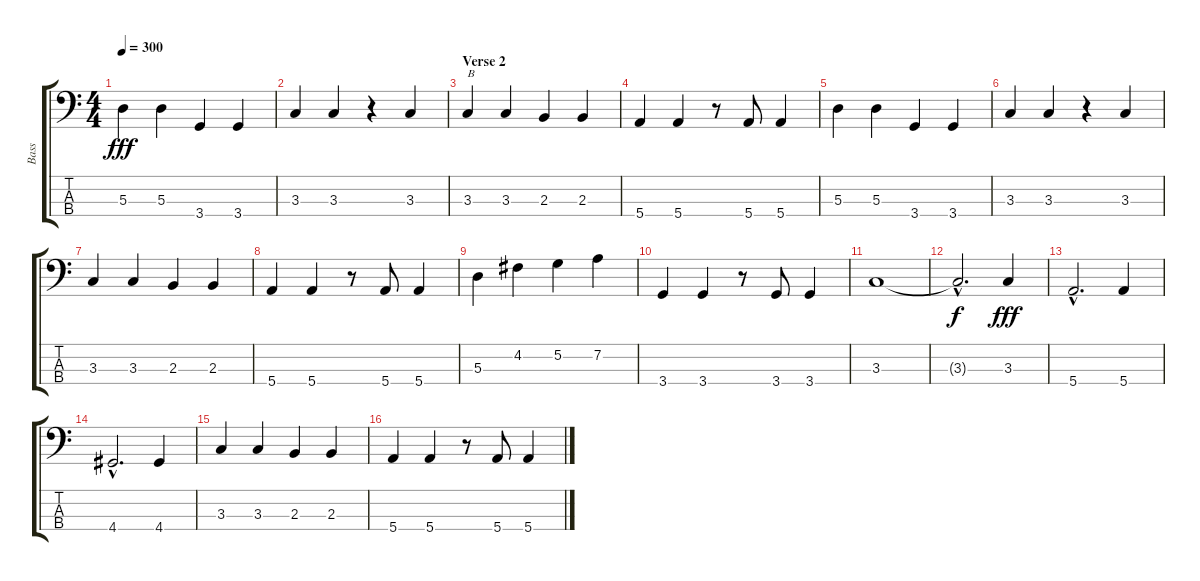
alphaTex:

\track ("Bass" "Bass") {instrument electricbassfinger}
\staff {score tabs}
\tuning (G2 D2 A1 E1) {hide}
\ts (4 4)
\tempo 300
\clef f4
\ks c
5.3.4{dy fff} 5.3.4 3.4.4 3.4.4 |
3.3.4 3.3.4 r.4 3.3.4 |
\section ("" "Verse 2")
3.3.4{txt "B"} 3.3.4 2.3.4 2.3.4 |
5.4.4 5.4.4 r.8 5.4.8 5.4.4 |
5.3.4 5.3.4 3.4.4 3.4.4 |
3.3.4 3.3.4 r.4 3.3.4 |
3.3.4 3.3.4 2.3.4 2.3.4 |
5.4.4 5.4.4 r.8 5.4.8 5.4.4 |
5.3.4 4.2.4 5.2.4 7.2.4 |
3.4.4 3.4.4 r.8 3.4.8 3.4.4 |
3.3.1 |
3.3{hac t}.2{d dy f} 3.3.4{dy fff} |
5.4{hac}.2{d} 5.4.4 |
4.4{hac}.2{d} 4.4.4 |
3.3.4 3.3.4 2.3.4 2.3.4 |
5.4.4 5.4.4 r.8 5.4.8 5.4.4
